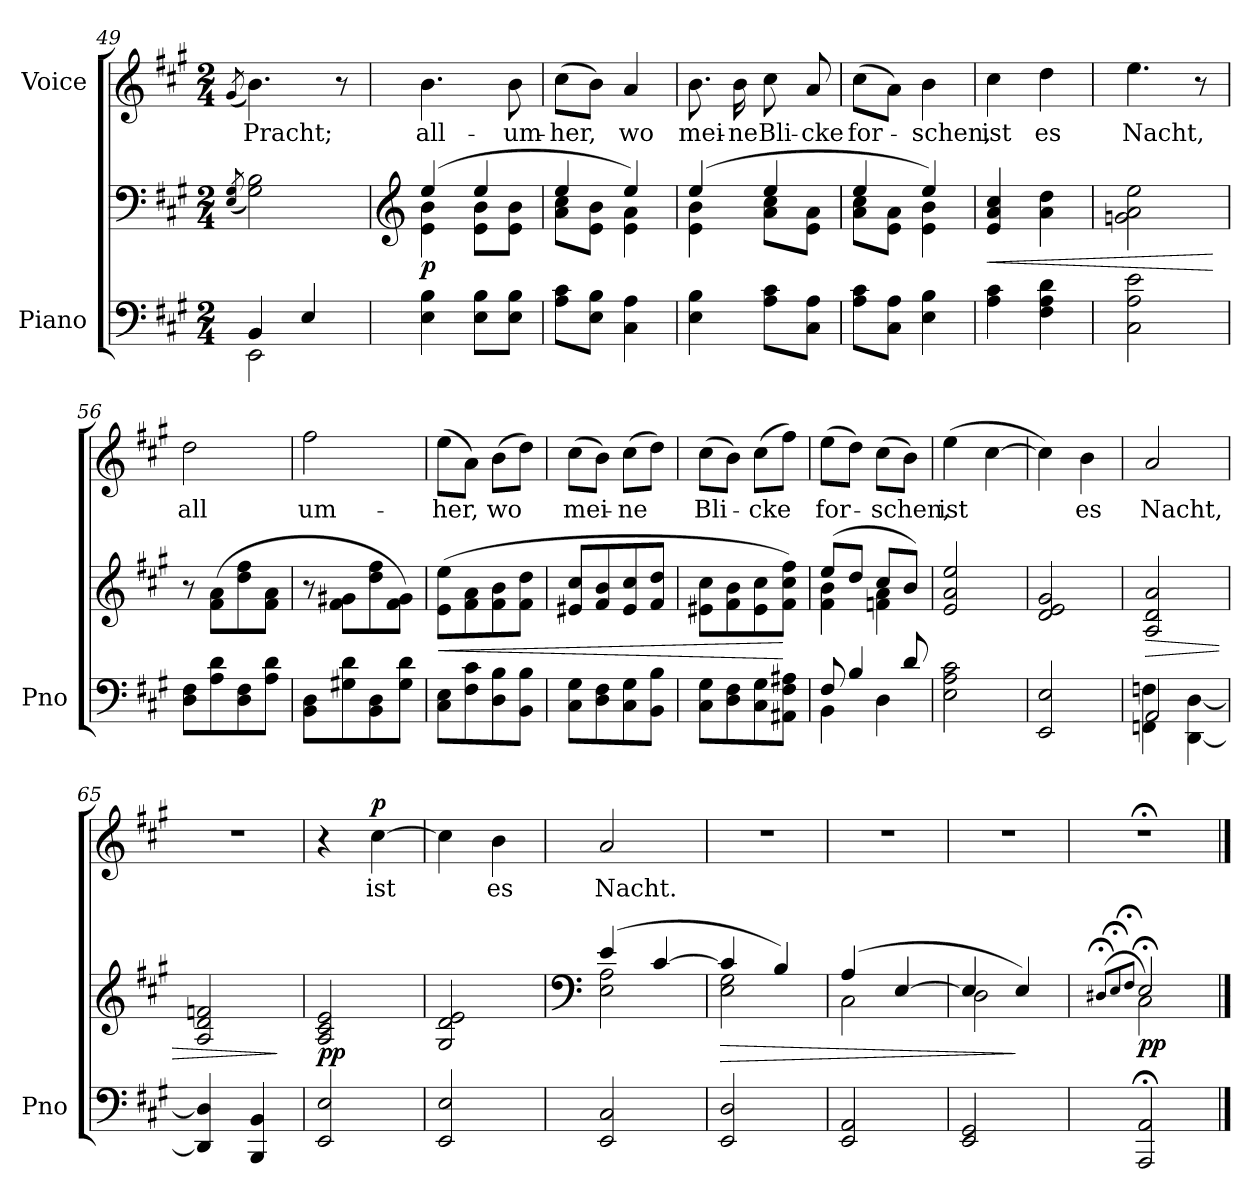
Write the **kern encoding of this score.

**kern	**kern	**dynam	**kern	**text	**dynam
*part2	*part2	*part2	*part1	*part1	*part1
*staff3	*staff2	*staff2/3	*staff1	*staff1	*staff1
*I"Piano	*	*	*I"Voice	*	*
*I'Pno	*	*	*	*	*
*clefF4	*clefF4	*	*clefG2	*	*
*k[f#c#g#]	*k[f#c#g#]	*	*k[f#c#g#]	*	*
*M2/4	*M2/4	*	*M2/4	*	*
=49	=49	=49	=49	=49	=49
.	(<8qE/ 8qG#/	.	(<8qg#/	.	.
*^	*	*	*	*	*
!	!	!	!	!	!LO:LY:b	!
4BB/	2EE\	2G#\ 2B\)	.	4.b\)	Pracht;	.
4E/	.	.	.	.	.	.
.	.	.	.	8r	.	.
*v	*v	*	*	*	*	*
=50	=50	=50	=50	=50	=50
*	*clefG2	*	*	*	*
*	*^	*	*	*	*
!	!	!	!LO:DY:b	!	!LO:LY:b	!
4E\ 4B\	(>4ee/	4e\ 4b\	p	4.b\	all-	.
8E\ 8B\L	4ee/	8e\ 8b\L	.	.	.	.
!	!	!	!	!	!LO:LY:b	!
8E\ 8B\J	.	8e\ 8b\J	.	8b\	-um-	.
=51	=51	=51	=51	=51	=51	=51
!	!	!	!	!	!LO:LY:b	!
8A\ 8c#\L	4ee/	8a\ 8cc#\L	.	(>8cc#\L	-her,	.
8E\ 8B\J	.	8e\ 8b\J	.	8b\J)	.	.
!	!	!	!	!	!LO:LY:b	!
4C#\ 4A\	4ee/)	4e\ 4a\	.	4a/	wo	.
=52	=52	=52	=52	=52	=52	=52
!	!	!	!	!	!LO:LY:b	!
4E\ 4B\	(>4ee/	4e\ 4b\	.	8.b\	mei-	.
!	!	!	!	!	!LO:LY:b	!
.	.	.	.	16b\	-ne	.
!	!	!	!	!	!LO:LY:b	!
8A\ 8c#\L	4ee/	8a\ 8cc#\L	.	8cc#\	Bli-	.
!	!	!	!	!	!LO:LY:b	!
8C#\ 8A\J	.	8e\ 8a\J	.	8a/	-cke	.
!!LO:LB:g=z
=53	=53	=53	=53	=53	=53	=53
!	!	!	!	!	!LO:LY:b	!
8A\ 8c#\L	4ee/	8a\ 8cc#\L	.	(>8cc#\L	for-	.
8C#\ 8A\J	.	8e\ 8a\J	.	8a\J)	.	.
!	!	!	!	!	!LO:LY:b	!
4E\ 4B\	4ee/)	4e\ 4b\	.	4b\	-schen,	.
=54	=54	=54	=54	=54	=54	=54
!	!	!	!LO:HP:b	!	!LO:LY:b	!
*	*v	*v	*	*	*	*
4A\ 4c#\	4e/ 4a/ 4cc#/	<	4cc#\	ist	.
!	!	!	!	!LO:LY:b	!
4F#\ 4A\ 4d\	4a\ 4dd\	.	4dd\	es	.
=55	=55	=55	=55	=55	=55
!	!	!	!	!LO:LY:b	!
2C#\ 2A\ 2e\	2gn\ 2a\ 2ee\	.	4.ee\	Nacht,	.
.	.	.	8r	.	.
.	.	[	.	.	.
=56	=56	=56	=56	=56	=56
!	!	!	!	!LO:LY:b	!
8D\ 8F#\L	8r	.	2dd\	all	.
8A\ 8d\	(>8f#\ 8a\L	.	.	.	.
8D\ 8F#\	8dd\ 8ff#\	.	.	.	.
8A\ 8d\J	8f#\ 8a\J	.	.	.	.
=57	=57	=57	=57	=57	=57
!	!	!	!	!LO:LY:b	!
8BB\ 8D\L	8r	.	2ff#\	um-	.
8G#X\ 8d\	8f#\ 8g#X\L	.	.	.	.
8BB\ 8D\	8dd\ 8ff#\	.	.	.	.
8G#\ 8d\J	8f#\ 8g#\J)	.	.	.	.
=58	=58	=58	=58	=58	=58
!	!	!LO:HP:b	!	!LO:LY:b	!
8C#\ 8E\L	(>8e\ 8ee\L	<	(>8ee\L	-her,	.
8F#\ 8c#\	8f#\ 8a\	.	8a\J)	.	.
!	!	!	!	!LO:LY:b	!
8D\ 8B\	8f#\ 8b\	.	(>8b\L	wo	.
8BB\ 8B\J	8f#\ 8dd\J	.	8dd\J)	.	.
=59	=59	=59	=59	=59	=59
!	!	!	!	!LO:LY:b	!
8C#\ 8G#\L	8e#X/ 8cc#/L	.	(>8cc#\L	mei-	.
8D\ 8F#\	8f#/ 8b/	.	8b\J)	.	.
!	!	!	!	!LO:LY:b	!
8C#\ 8G#\	8e#/ 8cc#/	.	(>8cc#\L	-ne	.
8BB\ 8B\J	8f#/ 8dd/J	.	8dd\J)	.	.
=60	=60	=60	=60	=60	=60
!	!	!	!	!LO:LY:b	!
8C#\ 8G#\L	8e#X\ 8cc#\L	.	(>8cc#\L	Bli-	.
8D\ 8F#\	8f#\ 8b\	.	8b\J)	.	.
!	!	!	!	!LO:LY:b	!
8C#\ 8G#\	8e#\ 8cc#\	.	(>8cc#\L	-cke	.
8AA#X\ 8F#\ 8A#X\J	8f#\ 8cc#\ 8ff#\J)	[	8ff#\J)	.	.
=61	=61	=61	=61	=61	=61
*^	*^	*	*	*	*
!	!	!	!	!	!	!LO:LY:b	!
8F#/	4BB\	(>8ee/L	4f#\ 4b\	.	(>8ee\L	for-	.
4B/	.	8dd/J	.	.	8dd\J)	.	.
!	!	!	!	!	!	!LO:LY:b	!
.	4D\	8cc#/L	4fn\ 4a\	.	(>8cc#\L	-schen,	.
8d/	.	8b/J)	.	.	8b\J)	.	.
*v	*v	*	*	*	*	*	*
*	*v	*v	*	*	*	*
!!LO:LB:g=z
=62	=62	=62	=62	=62	=62
!	!	!	!	!LO:LY:b	!
2E\ 2A\ 2c#\	2e/ 2a/ 2ee/	.	(>4ee\	ist	.
.	.	.	[4cc#\	.	.
=63	=63	=63	=63	=63	=63
2EE/ 2E/	2d/ 2e/ 2g#/	.	4cc#\])	.	.
!	!	!	!	!LO:LY:b	!
.	.	.	4b\	es	.
=64	=64	=64	=64	=64	=64
*^	*	*	*	*	*
!	!	!	!LO:HP:b	!	!LO:LY:b	!
2AA/	4FFn\ 4Fn\	2A/ 2d/ 2a/	>	2a/	Nacht,	.
.	[4DD\ [4D\	.	.	.	.	.
*v	*v	*	*	*	*	*
=65	=65	=65	=65	=65	=65
4DD/] 4D/]	2A/ 2d/ 2fn/	.	2r	.	.
4BBB/ 4BB/	.	.	.	.	.
.	.	]	.	.	.
=66	=66	=66	=66	=66	=66
!	!	!LO:DY:a=2	!	!	!
2EE/ 2E/	2A/ 2c#/ 2e/	pp	4r	.	.
!	!	!	!	!LO:LY:b	!LO:DY:a
.	.	.	[4cc#\	ist	p
=67	=67	=67	=67	=67	=67
2EE/ 2E/	2G#/ 2d/ 2e/	.	4cc#\]	.	.
!	!	!	!	!LO:LY:b	!
.	.	.	4b\	es	.
=68	=68	=68	=68	=68	=68
*	*clefF4	*	*	*	*
*	*^	*	*	*	*
!	!	!	!	!	!LO:LY:b	!
2EE/ 2C#/	(>4e/	2E\ 2A\	.	2a/	Nacht.	.
.	[4c#/	.	.	.	.	.
=69	=69	=69	=69	=69	=69	=69
!	!	!	!LO:HP:b	!	!	!
2EE/ 2D/	4c#/]	2E\ 2G#\	>	2r	.	.
.	4B/)	.	.	.	.	.
=70	=70	=70	=70	=70	=70	=70
2EE/ 2AA/	(>4A/	2C#\	.	2r	.	.
.	[4E/	.	.	.	.	.
=71	=71	=71	=71	=71	=71	=71
2EE/ 2GG#/	4E/]	2D\	.	2r	.	.
.	4E/)	.	]	.	.	.
=72	=72	=72	=72	=72	=72	=72
.	(>8qD#X;</L	.	.	.	.	.
.	8qE;</	.	.	.	.	.
.	8qF#;</J	.	.	.	.	.
!	!	!	!LO:DY:b	!	!	!
2AAA/;< 2AA/;<	2E;</)	2C#\	pp	2r;<	.	.
*	*v	*v	*	*	*	*
==	==	==	==	==	==
*-	*-	*-	*-	*-	*-
